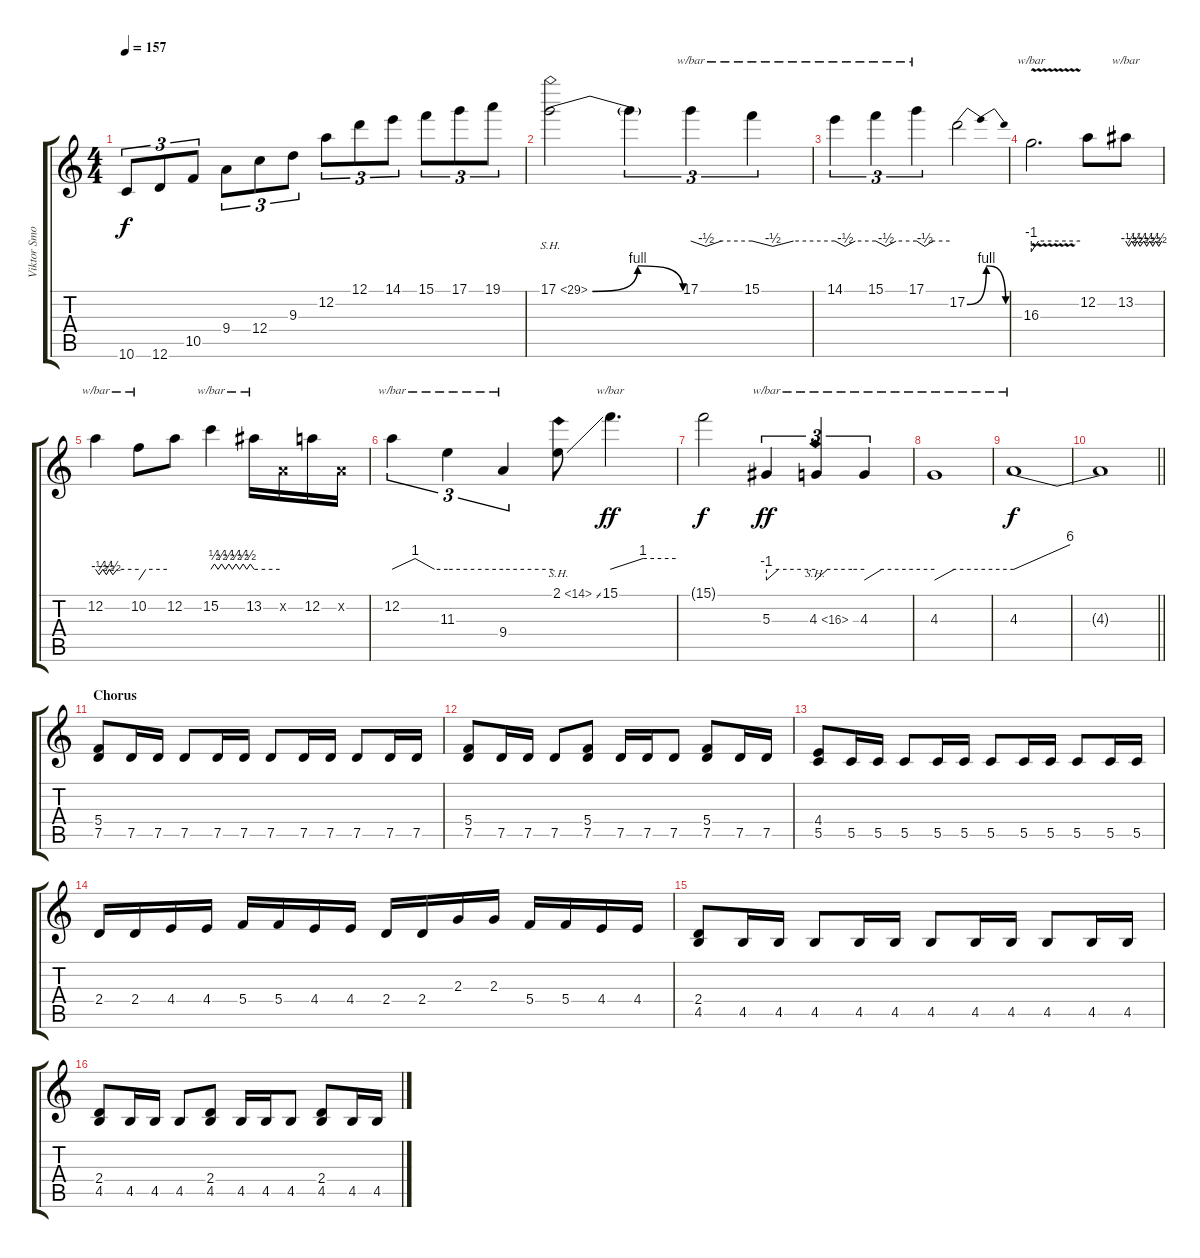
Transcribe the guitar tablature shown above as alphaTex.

\track ("Viktor Smolski" "Viktor Smo") {instrument distortionguitar}
\staff {score tabs}
\tuning (D4 A3 F3 C3 G2 D2) {hide}
\ts (4 4)
\tempo 157
\clef g2
\ks c
10.6.8{tu (3 2) dy f} 12.6.8{tu (3 2)} 10.5.8{tu (3 2)} 9.4.8{tu (3 2)} 12.4.8{tu (3 2)} 9.3.8{tu (3 2)} 12.2.8{tu (3 2)} 12.1.8{tu (3 2)} 14.1.8{tu (3 2)} 15.1.8{tu (3 2)} 17.1.8{tu (3 2)} 19.1.8{tu (3 2)} |
17.1{be (bendrelease 0 0 30 4 45 4 60 0) sh 12}.2 17.1{t}.4{tu (3 2)} 17.1.4{tu (3 2) tbe (custom default 0 0 15 -2 30 0 60 0)} 15.1.4{tu (3 2) tbe (custom default 0 0 15 -2 30 0 60 0)} |
14.1.4{tu (3 2) tbe (custom default 0 0 15 -2 30 0 60 0)} 15.1.4{tu (3 2) tbe (custom default 0 0 15 -2 30 0 60 0)} 17.1.4{tu (3 2) tbe (custom default 0 0 15 -2 30 0 60 0)} 17.2{be (bendrelease 0 0 10 4 54 4 60 0)}.2 |
16.3{v}.2{d tbe (custom default 0 -4 9 0 60 0)} 12.2.8 13.2.8{tbe (custom default 0 0 5 -2 10 0 15 -2 19 0 24 -2 30 0 35 -2 40 0 45 -2 50 0 55 -2 60 0)} |
12.2.4{tbe (custom default 0 0 5 -2 10 0 15 -2 19 0 24 -2 30 0 60 0)} 10.2.8{tbe (custom default 0 -4 15 0 60 0)} 12.2.8 15.2.4{tbe (custom default 0 0 5 2 10 0 15 2 20 0 25 2 30 0 35 2 40 0 45 2 50 0 55 2 60 0)} 13.2.16{tbe (hold default 0 0 60 0)} 0.2{x}.16 12.2.16 0.2{x}.16 |
12.2.4{tu (3 2) tbe (custom default 0 0 25 4 46 0 60 0)} 11.3.4{tu (3 2) tbe (hold default 0 0 60 0)} 9.4.4{tu (3 2) tbe (hold default 0 0 60 0)} 2.1{sh 12 ss}.8 15.1.4{d tbe (custom default 0 0 30 4 60 4) dy ff} |
15.1{t}.2{dy f} 5.3.4{tu (3 2) tbe (custom default 0 -4 15 0 60 0) dy ff} 4.3{sh 12}.4{tu (3 2) tbe (custom default 0 -4 15 0 45 0 60 0)} 4.3.4{tu (3 2) tbe (custom default 0 -4 15 0 60 0)} |
4.3.1{tbe (custom default 0 -4 15 0 60 0)} |
4.3.1{tbe (dive default 0 0 60 24) dy f} |
\barLineRight lightlight
4.3{t}.1 |
\section ("" "Chorus")
(5.4 7.5).8 7.5.16 7.5.16 7.5.8 7.5.16 7.5.16 7.5.8 7.5.16 7.5.16 7.5.8 7.5.16 7.5.16 |
(5.4 7.5).8 7.5.16 7.5.16 7.5.8 (5.4 7.5).8 7.5.16 7.5.16 7.5.8 (5.4 7.5).8 7.5.16 7.5.16 |
(4.4 5.5).8 5.5.16 5.5.16 5.5.8 5.5.16 5.5.16 5.5.8 5.5.16 5.5.16 5.5.8 5.5.16 5.5.16 |
2.4.16 2.4.16 4.4.16 4.4.16 5.4.16 5.4.16 4.4.16 4.4.16 2.4.16 2.4.16 2.3.16 2.3.16 5.4.16 5.4.16 4.4.16 4.4.16 |
(2.4 4.5).8 4.5.16 4.5.16 4.5.8 4.5.16 4.5.16 4.5.8 4.5.16 4.5.16 4.5.8 4.5.16 4.5.16 |
(2.4 4.5).8 4.5.16 4.5.16 4.5.8 (2.4 4.5).8 4.5.16 4.5.16 4.5.8 (2.4 4.5).8 4.5.16 4.5.16
